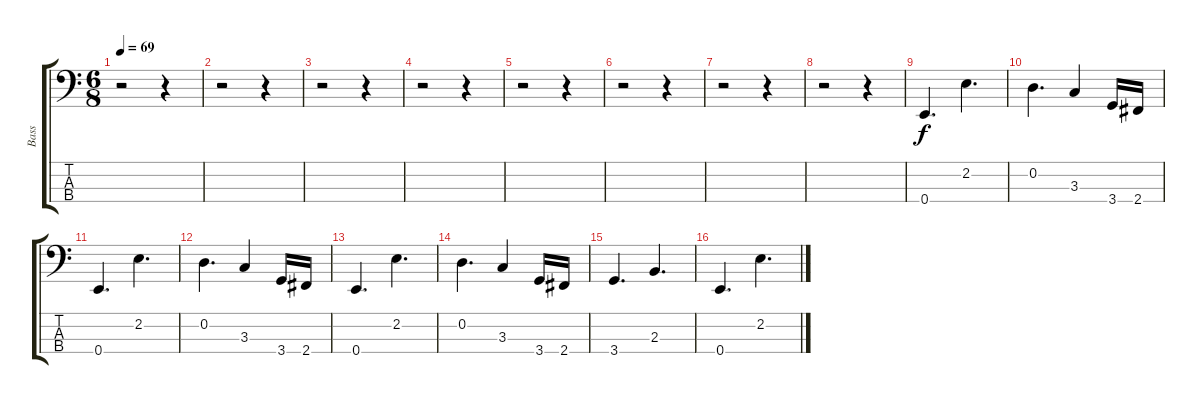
\track ("Bass" "Bass") {instrument electricbasspick}
\staff {score tabs}
\tuning (G2 D2 A1 E1) {hide}
\ts (6 8)
\tempo 69
\clef f4
\ks c
r.2{dy f} r.4 |
r.2 r.4 |
r.2 r.4 |
r.2 r.4 |
r.2 r.4 |
r.2 r.4 |
r.2 r.4 |
r.2 r.4 |
0.4.4{d} 2.2.4{d} |
0.2.4{d} 3.3.4 3.4.16 2.4.16 |
0.4.4{d} 2.2.4{d} |
0.2.4{d} 3.3.4 3.4.16 2.4.16 |
0.4.4{d} 2.2.4{d} |
0.2.4{d} 3.3.4 3.4.16 2.4.16 |
3.4.4{d} 2.3.4{d} |
0.4.4{d} 2.2.4{d}
